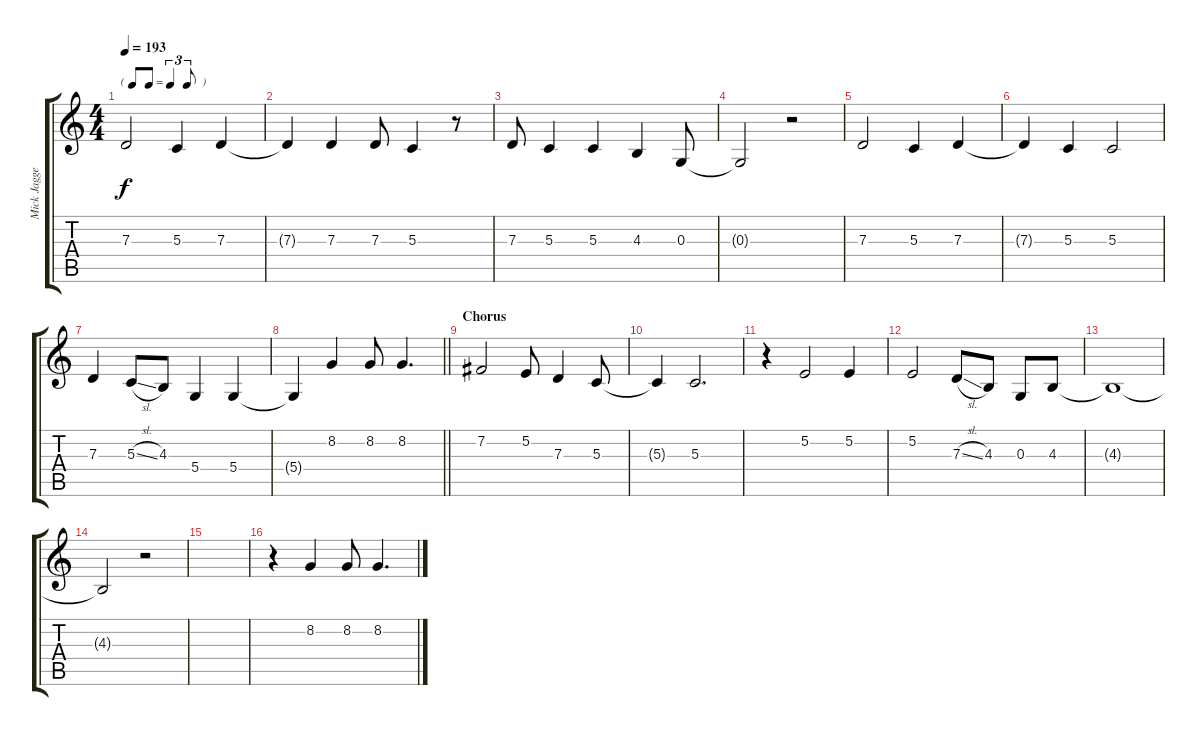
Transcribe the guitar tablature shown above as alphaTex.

\track ("Mick Jagger" "Mick Jagge") {instrument trombone}
\staff {score tabs}
\tuning (E4 B3 G3 D3 A2 E2) {hide}
\ts (4 4)
\tf triplet8th
\tempo 193
\clef g2
\ks c
7.3.2{dy f} 5.3.4 7.3.4 |
7.3{t}.4 7.3.4 7.3.8 5.3.4 r.8 |
7.3.8 5.3.4 5.3.4 4.3.4 0.3.8 |
0.3{t}.2 r.2 |
7.3.2 5.3.4 7.3.4 |
7.3{t}.4 5.3.4 5.3.2 |
7.3.4 5.3{sl}.8 4.3.8 5.4.4 5.4.4 |
\barLineRight lightlight
5.4{t}.4 8.2.4 8.2.8 8.2.4{d} |
\section ("" "Chorus")
7.2.2 5.2.8 7.3.4 5.3.8 |
5.3{t}.4 5.3.2{d} |
r.4 5.2.2 5.2.4 |
5.2.2 7.3{sl}.8 4.3.8 0.3.8 4.3.8 |
4.3{t}.1 |
4.3{t}.2 r.2 |
|
r.4 8.2.4 8.2.8 8.2.4{d}
